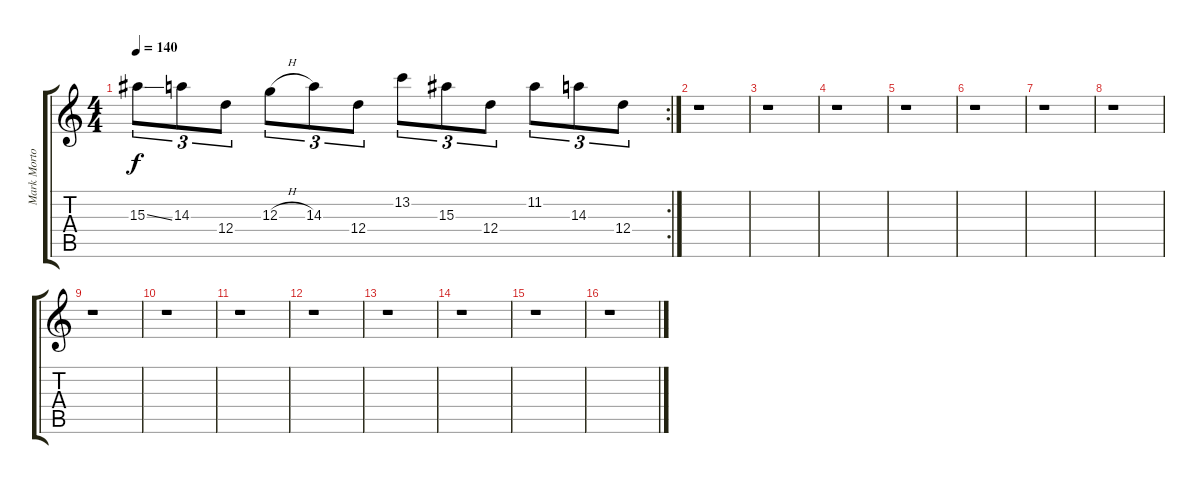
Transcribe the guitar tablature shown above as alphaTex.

\track ("Mark Morton Overdubb" "Mark Morto") {instrument overdrivenguitar}
\staff {score tabs}
\tuning (E4 B3 G3 D3 A2 E2) {hide}
\rc 2
\ts (4 4)
\tempo 140
\clef g2
\ks c
15.3{ss}.8{tu (3 2) dy f} 14.3.8{tu (3 2)} 12.4.8{tu (3 2)} 12.3{h}.8{tu (3 2)} 14.3.8{tu (3 2)} 12.4.8{tu (3 2)} 13.2.8{tu (3 2)} 15.3.8{tu (3 2)} 12.4.8{tu (3 2)} 11.2.8{tu (3 2)} 14.3.8{tu (3 2)} 12.4.8{tu (3 2)} |
r.1 |
r.1 |
r.1 |
r.1 |
r.1 |
r.1 |
r.1 |
r.1 |
r.1 |
r.1 |
r.1 |
r.1 |
r.1 |
r.1 |
r.1
